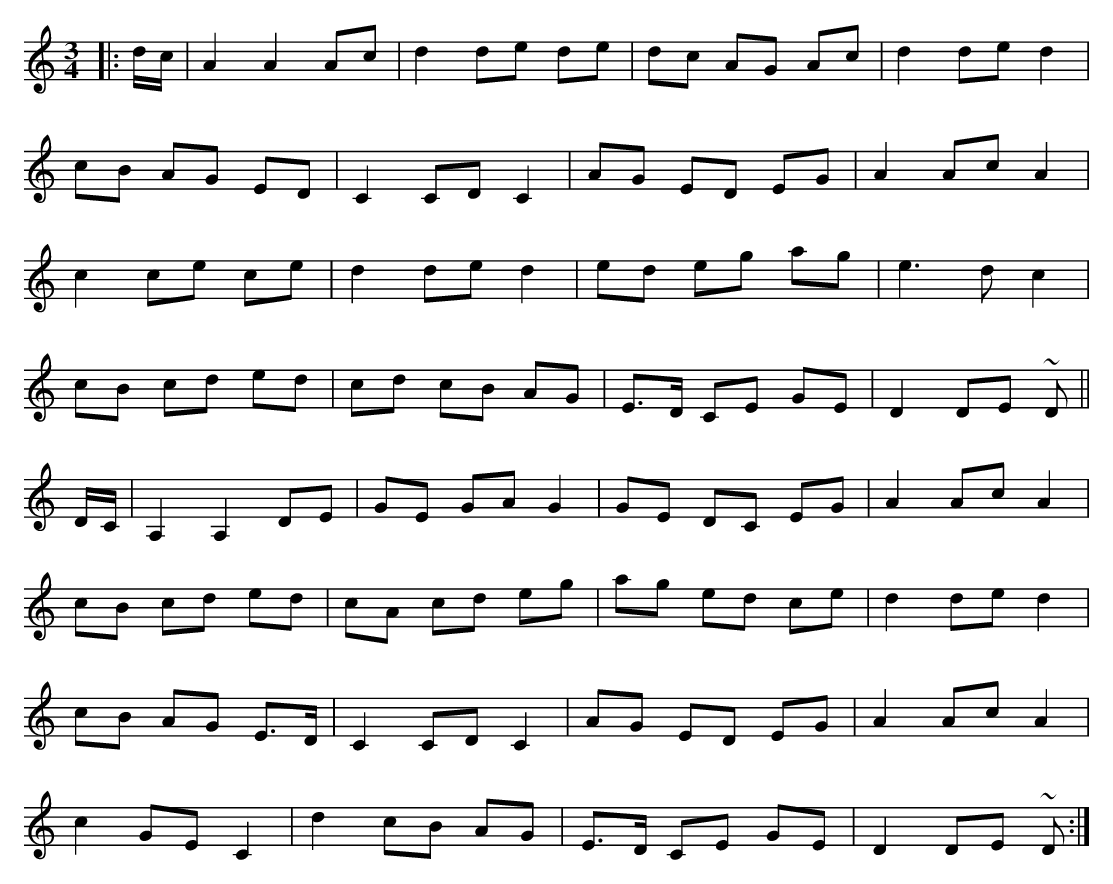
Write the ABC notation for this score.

X:1
M:3/4
K:Amin
|:d/c/|A2 A2 Ac|d2 de de|dc AG Ac|d2 de d2|
cB AG ED|C2 CD C2|AG ED EG|A2 Ac A2|
c2 ce ce|d2 de d2|ed eg ag|e3 d c2|
cB cd ed|cd cB AG|E>D CE GE|D2 DE ~D||
D/C/|A,2 A,2 DE|GE GA G2|GE DC EG|A2 Ac A2|
cB cd ed|cA cd eg|ag ed ce|d2 de d2|
cB AG E>D|C2 CD C2|AG ED EG|A2 Ac A2|
c2 GE C2|d2 cB AG|E>D CE GE|D2 DE ~D:|
